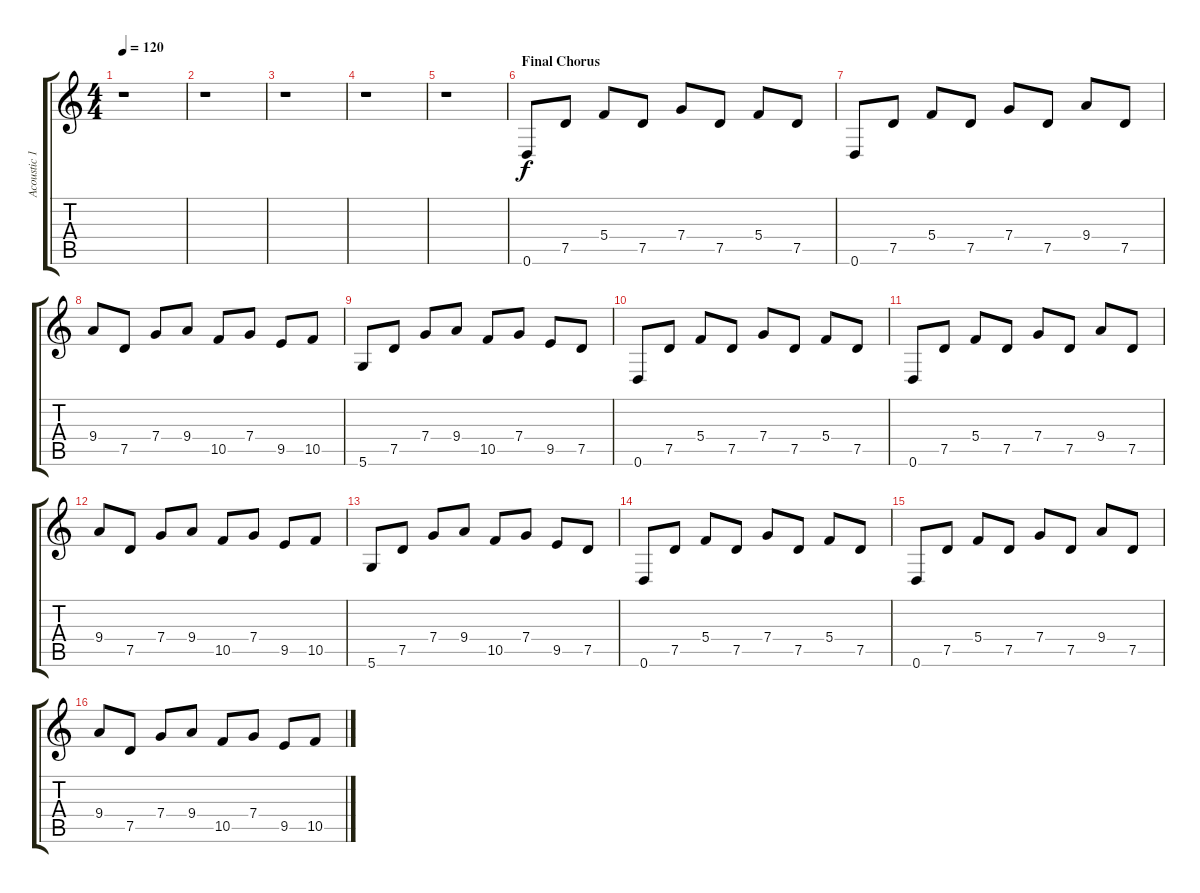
\track ("Acoustic 1" "Acoustic 1") {instrument acousticguitarsteel}
\staff {score tabs}
\tuning (D4 A3 F3 C3 G2 D2) {hide}
\ts (4 4)
\tempo 120
\clef g2
\ks c
r.1{dy f} |
r.1 |
r.1 |
r.1 |
r.1 |
\section ("" "Final Chorus")
0.6.8{volume 11} 7.5.8 5.4.8 7.5.8 7.4.8 7.5.8 5.4.8 7.5.8 |
0.6.8 7.5.8 5.4.8 7.5.8 7.4.8 7.5.8 9.4.8 7.5.8 |
9.4.8 7.5.8 7.4.8 9.4.8 10.5.8 7.4.8 9.5.8 10.5.8 |
5.6.8 7.5.8 7.4.8 9.4.8 10.5.8 7.4.8 9.5.8 7.5.8 |
0.6.8 7.5.8 5.4.8 7.5.8 7.4.8 7.5.8 5.4.8 7.5.8 |
0.6.8 7.5.8 5.4.8 7.5.8 7.4.8 7.5.8 9.4.8 7.5.8 |
9.4.8 7.5.8 7.4.8 9.4.8 10.5.8 7.4.8 9.5.8 10.5.8 |
5.6.8 7.5.8 7.4.8 9.4.8 10.5.8 7.4.8 9.5.8 7.5.8 |
0.6.8{volume 11} 7.5.8 5.4.8 7.5.8 7.4.8 7.5.8 5.4.8 7.5.8 |
0.6.8 7.5.8 5.4.8 7.5.8 7.4.8 7.5.8 9.4.8 7.5.8 |
9.4.8 7.5.8 7.4.8 9.4.8 10.5.8 7.4.8 9.5.8 10.5.8
